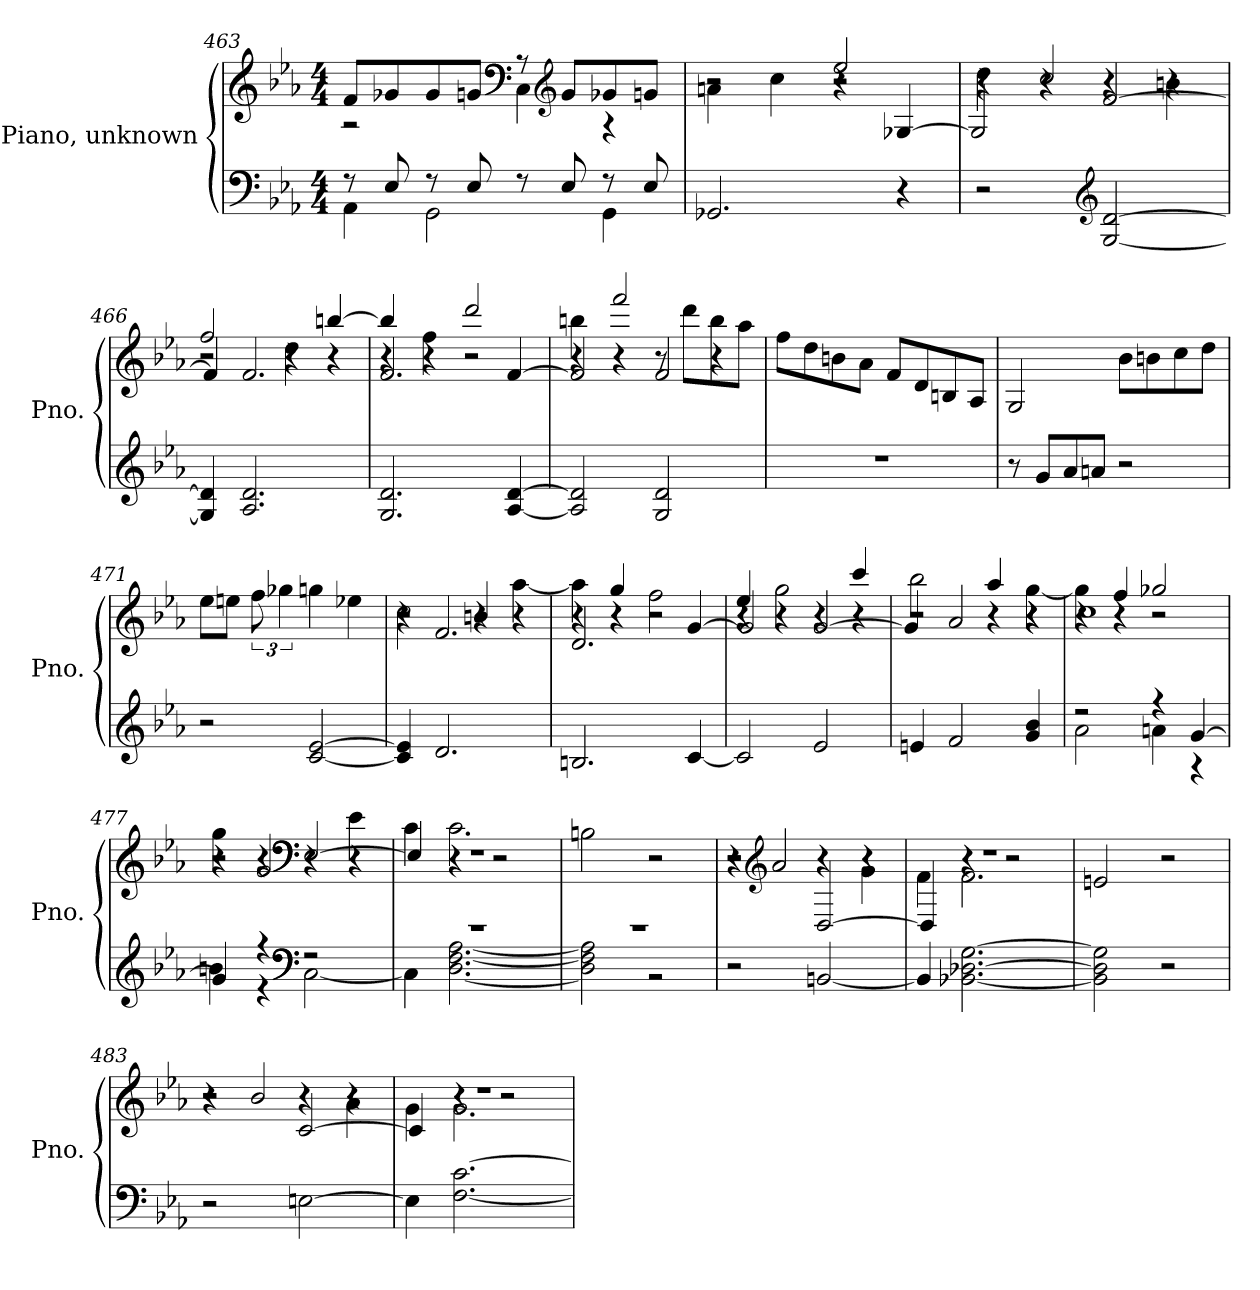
**kern	**kern
*part1	*part1
*staff2	*staff1
*I"Piano, unknown	*
*I'Pno.	*
*clefF4	*clefG2
*k[b-e-a-]	*k[b-e-a-]
*M4/4	*M4/4
=463	=463
*^	*^
8r	4AA-\	8f/L	2r
8E-/	.	8g-X/	.
8r	2GG\	8g-/	.
8E-/	.	8gn/J	.
*	*	*clefF4	*
8r	.	8r	4C\
*	*	*clefG2	*
8E-/	.	8g/L	.
8r	4GG\	8g-X/	4r
8E-/	.	8gn/J	.
*v	*v	*	*
=464	=464	=464
*	*	*^
2.GG-X/	2r	4an\	2r
.	.	4cc\	.
.	2ee-/	2r	4r
4r	.	.	[4G-X/
!!LO:LB:g=z	!!	!!
=465	=465	=465	=465
2r	4r	4dd\	2G-/]
.	2cc/	4r	.
*clefG2	*	*	*
[2G/ [2d/	.	4r	[2f/
.	4r	4bn\	.
=466	=466	=466	=466
4G/] 4d/]	2ff/	2r	4f/]
2.A-/ 2.d/	.	.	2.f/
.	4r	4dd\	.
.	[4bbn/	4r	.
=467	=467	=467	=467
2.G/ 2.d/	4bb/]	4r	2.f/
.	4r	4ff\	.
.	2ddd/	2r	.
[4A-/ [4d/	.	.	[4f/
=468	=468	=468	=468
2A-/] 2d/]	4r	4bbn\	2f/]
.	2fff/	4r	.
2G/ 2d/	.	8r	2f/
.	.	8ddd\L	.
.	4r	8bb\	.
.	.	8aa-\J	.
*	*v	*v	*v
=469	=469
1r	8ff\L
.	8dd\
.	8bn\
.	8a-\J
.	8f/L
.	8d/
.	8Bn/
.	8A-/J
!!LO:LB:g=z
=470	=470
8r	2G/
8g/L	.
8a-/	.
8an/J	.
2r	8b-\L
.	8bn\
.	8cc\
.	8dd\J
=471	=471
2r	8ee-\L
.	8een\J
.	12ff\
.	6gg-X\
[2c/ [2e-/	4ggn\
.	4ee-X\
=472	=472
*	*^
*	*	*^
4c/] 4e-/]	2r	2cc\	4r
2.d/	.	.	2.f/
.	4bn/	4r	.
.	4r	[4aa-\	.
=473	=473	=473	=473
2.Bn/	4r	4aa-\]	2.d/
.	4gg/	4r	.
.	2r	2ff\	.
[4c/	.	.	[4g/
=474	=474	=474	=474
2c/]	4ee-/	4r	2g/]
.	4r	2gg\	.
2e-/	4r	.	[2g/
.	4ccc/	4r	.
=475	=475	=475	=475
4en/	2r	2bb-\	4g/]
2f/	.	.	2a-/
.	4aa-/	4r	.
4g/ 4b-/	4r	[4gg\	4r
!!LO:PB:g=z	!!	!!
=476	=476	=476	=476
*^	*	*	*
2r	2a-\	4r	4gg\]	1cc
.	.	4ff/	4r	.
4r	4an\	2gg-X/	2r	.
[4g/	4r	.	.	.
=477	=477	=477	=477	=477
4g/]	4bn\	4r	4gg\	2r
4r	4r	2g/	4r	.
*clefF4	*	*clefF4	*	*
2r	[2C\	.	4r	[2E-/
.	.	4r	4e-\	.
=478	=478	=478	=478	=478
1r	4C\]	1r	4c\	4E-/]
.	[2.D\ [2.F\ [2.A-\	.	2.c\	4r
.	.	.	.	2r
*	*	*v	*v	*v
=479	=479	=479
1r	2D\] 2F\] 2A-\]	2Bn\
.	2r	2r
*v	*v	*
=480	=480
*	*^
*	*	*^
2r	4r	2r	2r
*	*clefG2	*	*
.	2a-/	.	.
[2BBn/	.	4r	[2D/
.	4r	4g\	.
=481	=481	=481	=481
4BB/]	1r	4f\	4D/]
[2.BB-X\ [2.D-X\ [2.G\	.	2.f\	4r
.	.	.	2r
*	*v	*v	*v
=482	=482
2BB-\] 2D-\] 2G\]	2en/
2r	2r
!!LO:LB:g=z
=483	=483
*	*^
*	*	*^
2r	4r	2r	2r
.	2b-/	.	.
[2En\	.	4r	[2c/
.	4r	4a-\	.
=484	=484	=484	=484
4E\]	1r	4g\	4c/]
[2.F\ [2.c\	.	2.g\	4r
.	.	.	2r
*	*v	*v	*v
=	=
*-	*-
